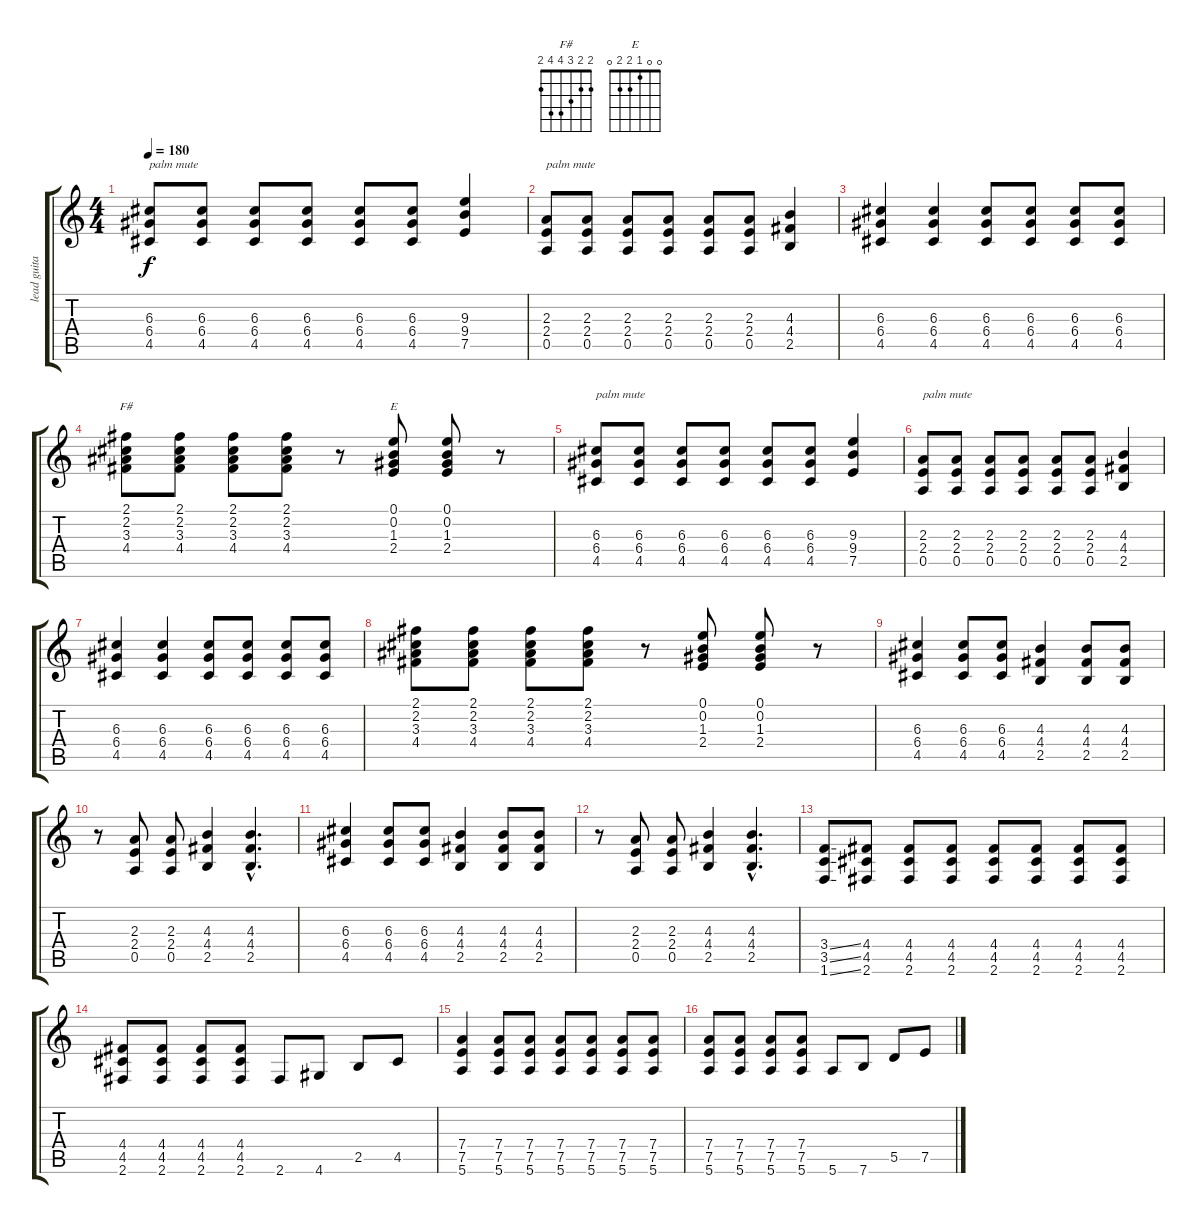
\track ("lead guitar" "lead guita") {instrument distortionguitar}
\staff {score tabs}
\tuning (E4 B3 G3 D3 A2 E2) {hide}
\chord ("F#" 2 2 3 4 4 2)
\chord ("E" 0 0 1 2 2 0)
\ts (4 4)
\tempo 180
\clef g2
\ks c
(6.3 6.4 4.5).8{txt "palm mute" dy f} (6.3 6.4 4.5).8 (6.3 6.4 4.5).8 (6.3 6.4 4.5).8 (6.3 6.4 4.5).8 (6.3 6.4 4.5).8 (9.3 9.4 7.5).4 |
(2.3 2.4 0.5).8{txt "palm mute"} (2.3 2.4 0.5).8 (2.3 2.4 0.5).8 (2.3 2.4 0.5).8 (2.3 2.4 0.5).8 (2.3 2.4 0.5).8 (4.3 4.4 2.5).4 |
(6.3 6.4 4.5).4 (6.3 6.4 4.5).4 (6.3 6.4 4.5).8 (6.3 6.4 4.5).8 (6.3 6.4 4.5).8 (6.3 6.4 4.5).8 |
(2.1 2.2 3.3 4.4).8{ch "F#"} (2.1 2.2 3.3 4.4).8 (2.1 2.2 3.3 4.4).8 (2.1 2.2 3.3 4.4).8 r.8 (0.1 0.2 1.3 2.4).8{ch "E"} (0.1 0.2 1.3 2.4).8 r.8 |
(6.3 6.4 4.5).8{txt "palm mute"} (6.3 6.4 4.5).8 (6.3 6.4 4.5).8 (6.3 6.4 4.5).8 (6.3 6.4 4.5).8 (6.3 6.4 4.5).8 (9.3 9.4 7.5).4 |
(2.3 2.4 0.5).8{txt "palm mute"} (2.3 2.4 0.5).8 (2.3 2.4 0.5).8 (2.3 2.4 0.5).8 (2.3 2.4 0.5).8 (2.3 2.4 0.5).8 (4.3 4.4 2.5).4 |
(6.3 6.4 4.5).4 (6.3 6.4 4.5).4 (6.3 6.4 4.5).8 (6.3 6.4 4.5).8 (6.3 6.4 4.5).8 (6.3 6.4 4.5).8 |
(2.1 2.2 3.3 4.4).8 (2.1 2.2 3.3 4.4).8 (2.1 2.2 3.3 4.4).8 (2.1 2.2 3.3 4.4).8 r.8 (0.1 0.2 1.3 2.4).8 (0.1 0.2 1.3 2.4).8 r.8 |
(6.3 6.4 4.5).4 (6.3 6.4 4.5).8 (6.3 6.4 4.5).8 (4.3 4.4 2.5).4 (4.3 4.4 2.5).8 (4.3 4.4 2.5).8 |
r.8 (2.3 2.4 0.5).8 (2.3 2.4 0.5).8 (4.3 4.4 2.5).4 (4.3{hac} 4.4{hac} 2.5{hac}).4{d} |
(6.3 6.4 4.5).4 (6.3 6.4 4.5).8 (6.3 6.4 4.5).8 (4.3 4.4 2.5).4 (4.3 4.4 2.5).8 (4.3 4.4 2.5).8 |
r.8 (2.3 2.4 0.5).8 (2.3 2.4 0.5).8 (4.3 4.4 2.5).4 (4.3{hac} 4.4{hac} 2.5{hac}).4{d} |
(3.4{ss} 3.5{ss} 1.6{ss}).8 (4.4 4.5 2.6).8 (4.4 4.5 2.6).8 (4.4 4.5 2.6).8 (4.4 4.5 2.6).8 (4.4 4.5 2.6).8 (4.4 4.5 2.6).8 (4.4 4.5 2.6).8 |
(4.4 4.5 2.6).8 (4.4 4.5 2.6).8 (4.4 4.5 2.6).8 (4.4 4.5 2.6).8 2.6.8 4.6.8 2.5.8 4.5.8 |
(7.4 7.5 5.6).4 (7.4 7.5 5.6).8 (7.4 7.5 5.6).8 (7.4 7.5 5.6).8 (7.4 7.5 5.6).8 (7.4 7.5 5.6).8 (7.4 7.5 5.6).8 |
(7.4 7.5 5.6).8 (7.4 7.5 5.6).8 (7.4 7.5 5.6).8 (7.4 7.5 5.6).8 5.6.8 7.6.8 5.5.8 7.5.8
